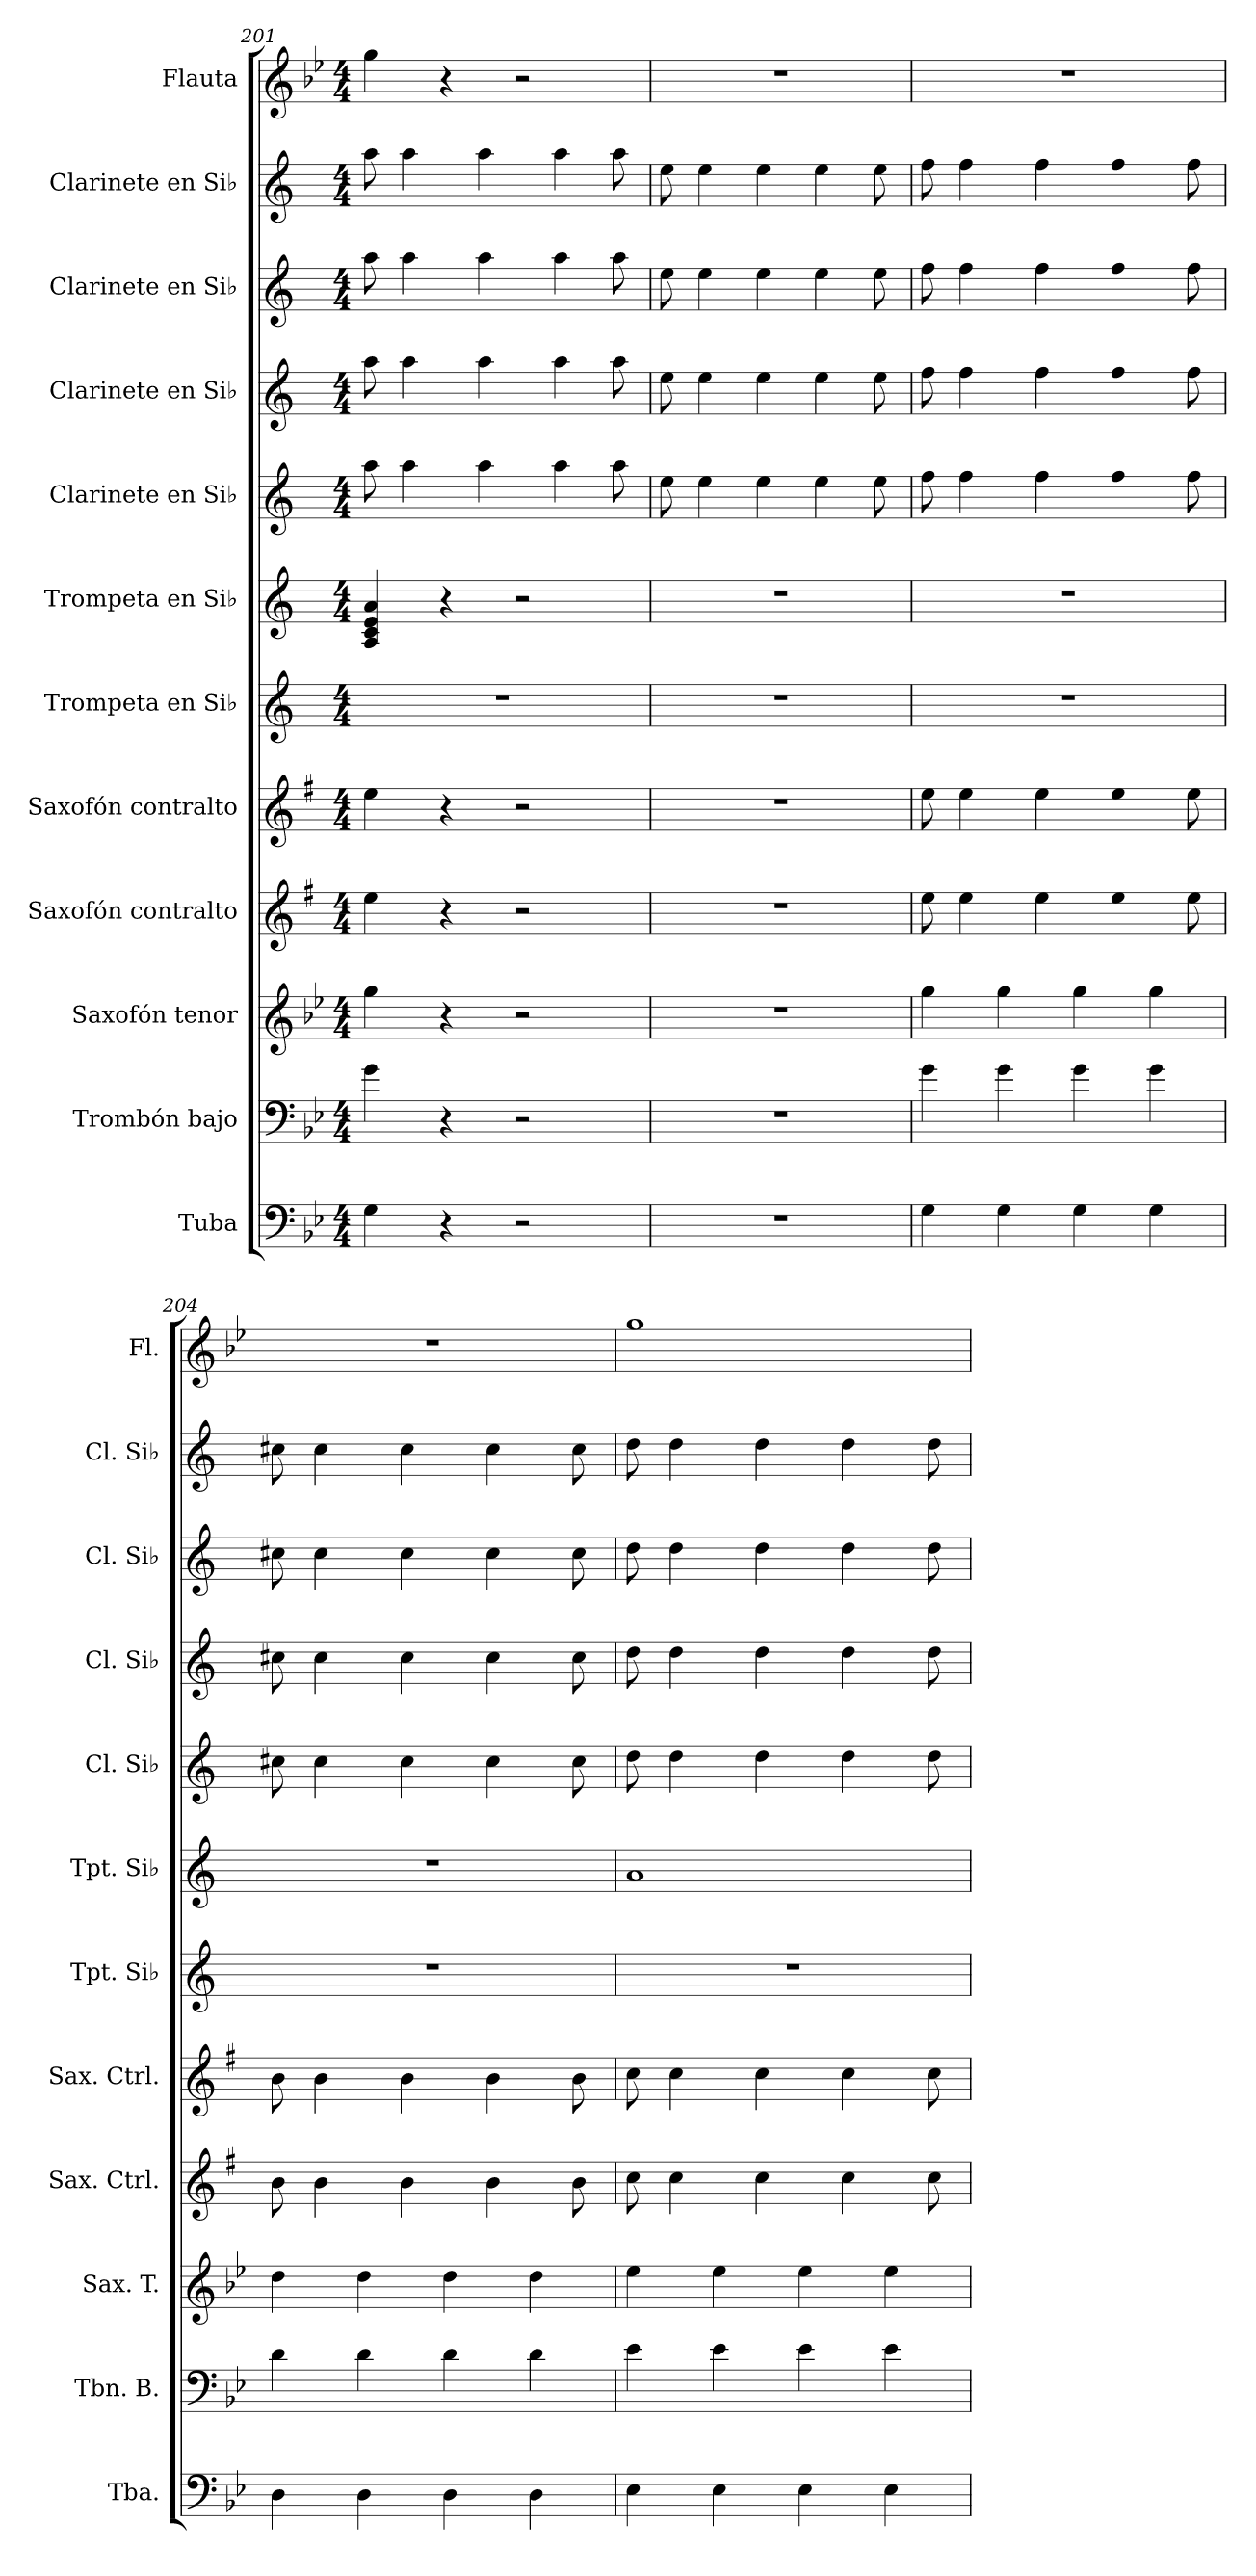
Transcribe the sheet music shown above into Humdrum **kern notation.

**kern	**kern	**kern	**kern	**kern	**kern	**kern	**kern	**kern	**kern	**kern	**kern
*part12	*part11	*part10	*part9	*part8	*part7	*part6	*part5	*part4	*part3	*part2	*part1
*staff12	*staff11	*staff10	*staff9	*staff8	*staff7	*staff6	*staff5	*staff4	*staff3	*staff2	*staff1
*I"Tuba	*I"Trombón bajo	*I"Saxofón tenor	*I"Saxofón contralto	*I"Saxofón contralto	*I"Trompeta en Si♭	*I"Trompeta en Si♭	*I"Clarinete en Si♭	*I"Clarinete en Si♭	*I"Clarinete en Si♭	*I"Clarinete en Si♭	*I"Flauta
*I'Tba.	*I'Tbn. B.	*I'Sax. T.	*I'Sax. Ctrl.	*I'Sax. Ctrl.	*I'Tpt. Si♭	*I'Tpt. Si♭	*I'Cl. Si♭	*I'Cl. Si♭	*I'Cl. Si♭	*I'Cl. Si♭	*I'Fl.
*clefF4	*clefF4	*clefG2	*clefG2	*clefG2	*clefG2	*clefG2	*clefG2	*clefG2	*clefG2	*clefG2	*clefG2
*	*	*ITrd8c14	*ITrd5c9	*ITrd5c9	*ITrd1c2	*ITrd1c2	*ITrd1c2	*ITrd1c2	*ITrd1c2	*ITrd1c2	*
*k[b-e-]	*k[b-e-]	*k[b-e-]	*k[b-e-]	*k[b-e-]	*k[b-e-]	*k[b-e-]	*k[b-e-]	*k[b-e-]	*k[b-e-]	*k[b-e-]	*k[b-e-]
*M4/4	*M4/4	*M4/4	*M4/4	*M4/4	*M4/4	*M4/4	*M4/4	*M4/4	*M4/4	*M4/4	*M4/4
=201	=201	=201	=201	=201	=201	=201	=201	=201	=201	=201	=201
4G\	4g\	4g\	4g\	4g\	1r	4G/ 4B-/ 4d/ 4g/	8gg\	8gg\	8gg\	8gg\	4gg\
.	.	.	.	.	.	.	4gg\	4gg\	4gg\	4gg\	.
4r	4r	4r	4r	4r	.	4r	.	.	.	.	4r
.	.	.	.	.	.	.	4gg\	4gg\	4gg\	4gg\	.
2r	2r	2r	2r	2r	.	2r	.	.	.	.	2r
.	.	.	.	.	.	.	4gg\	4gg\	4gg\	4gg\	.
.	.	.	.	.	.	.	8gg\	8gg\	8gg\	8gg\	.
=202	=202	=202	=202	=202	=202	=202	=202	=202	=202	=202	=202
1r	1r	1r	1r	1r	1r	1r	8dd\	8dd\	8dd\	8dd\	1r
.	.	.	.	.	.	.	4dd\	4dd\	4dd\	4dd\	.
.	.	.	.	.	.	.	4dd\	4dd\	4dd\	4dd\	.
.	.	.	.	.	.	.	4dd\	4dd\	4dd\	4dd\	.
.	.	.	.	.	.	.	8dd\	8dd\	8dd\	8dd\	.
!!LO:PB:g=z
=203	=203	=203	=203	=203	=203	=203	=203	=203	=203	=203	=203
4G\	4g\	4g\	8g\	8g\	1r	1r	8ee-\	8ee-\	8ee-\	8ee-\	1r
.	.	.	4g\	4g\	.	.	4ee-\	4ee-\	4ee-\	4ee-\	.
4G\	4g\	4g\	.	.	.	.	.	.	.	.	.
.	.	.	4g\	4g\	.	.	4ee-\	4ee-\	4ee-\	4ee-\	.
4G\	4g\	4g\	.	.	.	.	.	.	.	.	.
.	.	.	4g\	4g\	.	.	4ee-\	4ee-\	4ee-\	4ee-\	.
4G\	4g\	4g\	.	.	.	.	.	.	.	.	.
.	.	.	8g\	8g\	.	.	8ee-\	8ee-\	8ee-\	8ee-\	.
=204	=204	=204	=204	=204	=204	=204	=204	=204	=204	=204	=204
4D\	4d\	4d\	8d\	8d\	1r	1r	8bn\	8bn\	8bn\	8bn\	1r
.	.	.	4d\	4d\	.	.	4b\	4b\	4b\	4b\	.
4D\	4d\	4d\	.	.	.	.	.	.	.	.	.
.	.	.	4d\	4d\	.	.	4b\	4b\	4b\	4b\	.
4D\	4d\	4d\	.	.	.	.	.	.	.	.	.
.	.	.	4d\	4d\	.	.	4b\	4b\	4b\	4b\	.
4D\	4d\	4d\	.	.	.	.	.	.	.	.	.
.	.	.	8d\	8d\	.	.	8b\	8b\	8b\	8b\	.
=205	=205	=205	=205	=205	=205	=205	=205	=205	=205	=205	=205
4E-\	4e-\	4e-\	8e-\	8e-\	1r	1g	8cc\	8cc\	8cc\	8cc\	1gg
.	.	.	4e-\	4e-\	.	.	4cc\	4cc\	4cc\	4cc\	.
4E-\	4e-\	4e-\	.	.	.	.	.	.	.	.	.
.	.	.	4e-\	4e-\	.	.	4cc\	4cc\	4cc\	4cc\	.
4E-\	4e-\	4e-\	.	.	.	.	.	.	.	.	.
.	.	.	4e-\	4e-\	.	.	4cc\	4cc\	4cc\	4cc\	.
4E-\	4e-\	4e-\	.	.	.	.	.	.	.	.	.
.	.	.	8e-\	8e-\	.	.	8cc\	8cc\	8cc\	8cc\	.
=	=	=	=	=	=	=	=	=	=	=	=
*-	*-	*-	*-	*-	*-	*-	*-	*-	*-	*-	*-
